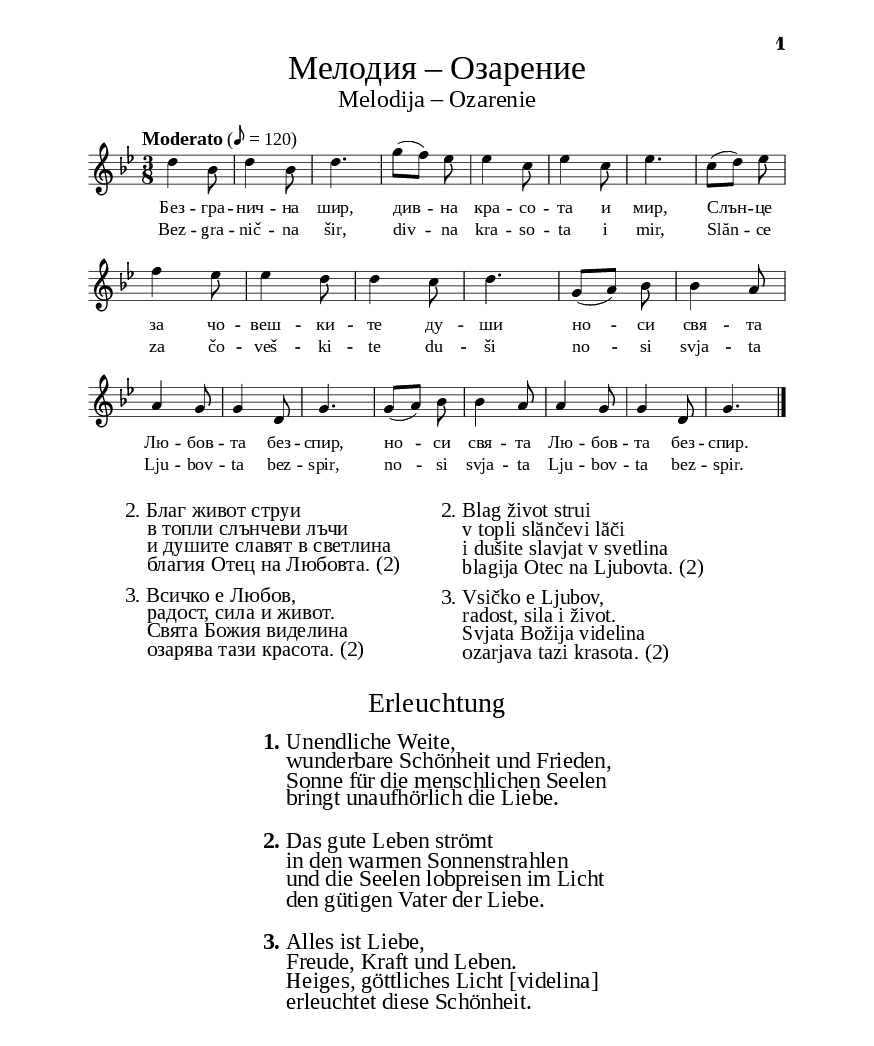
\version "2.24.3"

% include paper part and global functions
\include "include/globals.ily"

\bookpart {
  \label #'ref223
  \tocItem \markup "Мелодия – Озарение – Melodija – Ozarenie"
  \include "include/bookpart-paper.ily"
  \score {
    \include "include/score-layout.ily"

     \new Voice \absolute {
        \clef treble
        \key g \minor
        \time 3/8
        \tempoFunc "Moderato" 8 "120"
        \autoBeamOff
        d''4 bes'8 | % 2
        d''4 bes'8 | % 3
        d''4. | % 4
        g''8 ( [ f''8 ) ] es''8 | % 5
        es''4 c''8 | % 6
        es''4 c''8 | % 7
        es''4. | % 8
        c''8 ( [ d''8 ) ] es''8 \break | % 9
        f''4 es''8 |
        es''4 d''8 | % 11
        d''4 c''8 | % 12
        d''4. | % 13
        g'8 ( [  a'8 ) ] bes'8 | % 14
        bes'4  a'8 \break | % 15
        a'4  g'8 | % 16
        g'4  d'8 | % 17
        g'4. | % 18
        g'8 ( [  a'8 ) ] bes'8 | % 19
        bes'4  a'8 |
        a'4  g'8 | % 21
        g'4  d'8 | % 22
        g'4. \bar "|."
      }

      \addlyrics {
        Без -- гра -- нич -- на шир, див
        -- на кра -- со -- та и мир,
        Слън -- це за чо -- веш -- ки --
        те ду -- ши но -- си свя -- та
        Лю -- бов -- та без -- спир, но --
        си свя -- та Лю -- бов -- та без --
        спир.}
    \addlyrics {
        Bez -- gra -- nič -- na šir, div
        -- na kra -- so -- ta i mir,
        Slăn -- ce za čo -- veš -- ki --
        te du -- ši no -- si svja -- ta
        Lju -- bov -- ta bez -- spir, no --
        si svja -- ta Lju -- bov -- ta bez --
        spir.}

        \header {
          title = \titleFunc "Мелодия – Озарение" "Melodija – Ozarenie"
        }

        \midi{}

      } % score

        \markup \vspace #1

   \markup \abs-fontsize #10 {
    \hspace #5
    \override #`(baseline-skip . ,bgCoupletBaselineSkip) % affects space between column lines
    \column {
         \line {   2.  Благ живот струи }
          \line {   "   " в топли слънчеви лъчи }
          \line {   "   " и душите славят в светлина }
          \line {   "   " благия Отец на Любовта. (2) }
         \vspace #0.5
          \line {   3. Всичко е Любов, }
          \line {   "   " радост, сила и живот. }
          \line {   "   " Свята Божия виделина }
          \line {   "   " озарява тази красота. (2)}
        }

        \hspace #5
        \override #`(baseline-skip . ,bgCoupletBaselineSkip)
          \column {
                \line {   2.  Blag život strui }
          \line {   "   " v topli slănčevi lăči }
          \line {   "   " i dušite slavjat v svetlina }
          \line {   "   " blagija Otec na Ljubovta. (2) }
            \vspace #0.5
          \line {   3. Vsičko e Ljubov, }
          \line {   "   " radost, sila i život. }
          \line {   "   " Svjata Božija videlina }
          \line {   "   " ozarjava tazi krasota. (2)}
        } %column
      } % markup

    

    \markup \empty-two
      % include foreign translation(s) of the song
      \version "2.24.4"

\markup \fill-line { \fontsize #deTitleFontSize "Erleuchtung" }
\markup \null
\markup \null
\markup \abs-fontsize #11 \override #`(baseline-skip . ,bgCoupletBaselineSkip){
  \fill-line {
    \hspace #0.1
    \column {
      \line {
        \bold "1."
        \column {
          "Unendliche Weite,"
          "wunderbare Schönheit und Frieden,"
          "Sonne für die menschlichen Seelen"
          "bringt unaufhörlich die Liebe."
        }
      }
      \vspace #1
      \line {
        \bold "2."
        \column {
          "Das gute Leben strömt"
          "in den warmen Sonnenstrahlen"
          "und die Seelen lobpreisen im Licht"
          "den gütigen Vater der Liebe."
        }
      }
      \vspace #1
      \line {
        \bold "3."
        \column {
          "Alles ist Liebe,"
          "Freude, Kraft und Leben."
          "Heiges, göttliches Licht [videlina]"
          "erleuchtet diese Schönheit."
        }
      }
    }\hspace #0.1
  }
}


    } % bookpart

    % Più mosso
    %
